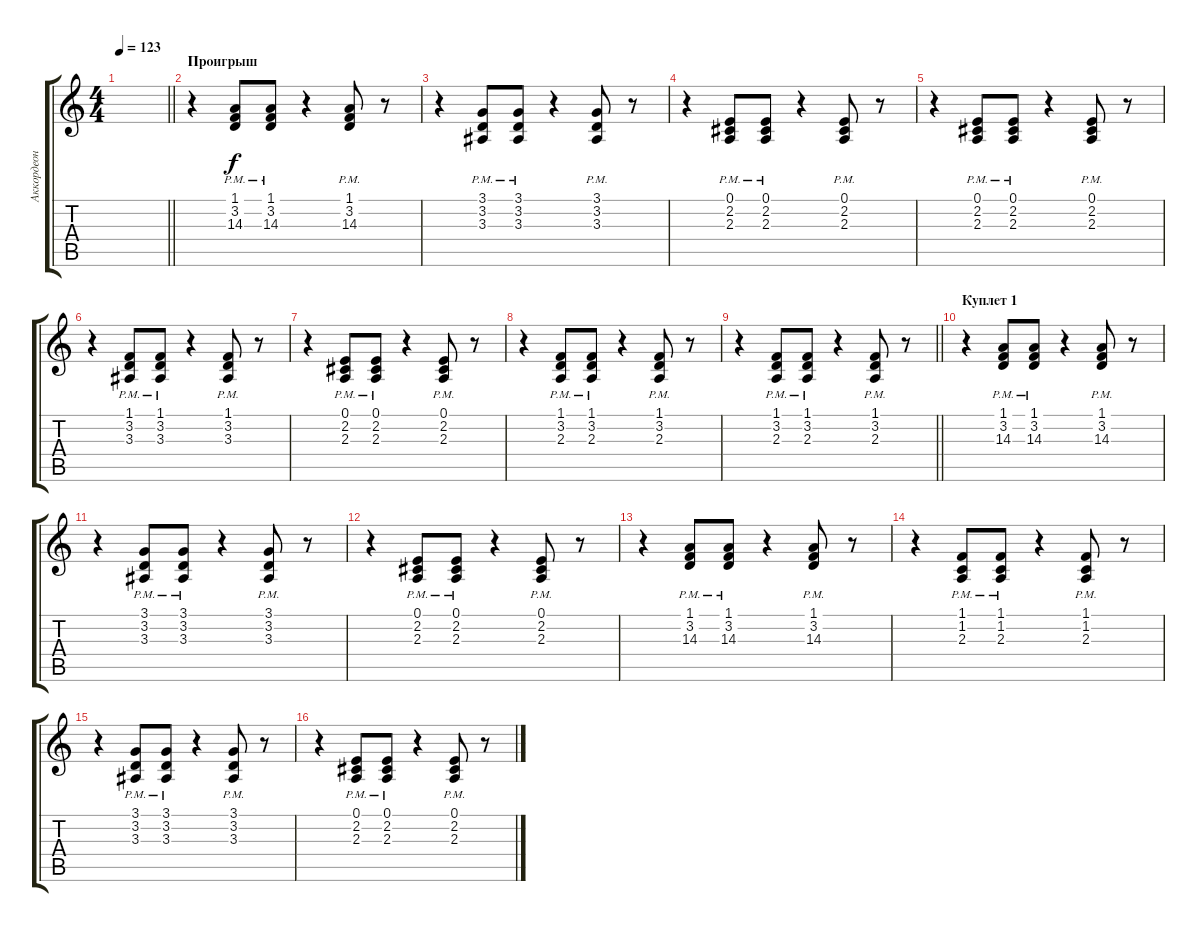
\track ("Аккордеон 2 (ритм)" "Аккордеон ") {instrument accordion}
\staff {score tabs}
\tuning (E4 B3 G3 D3 A2 E2) {hide}
\ts (4 4)
\tempo 123
\clef g2
\barLineRight lightlight
\ks c
|
\section ("" "Проигрыш")
r.4 (1.1{pm} 3.2{pm} 14.3{pm}).8 (1.1{pm} 3.2{pm} 14.3{pm}).8 r.4 (1.1{pm} 3.2{pm} 14.3{pm}).8 r.8 |
r.4 (3.1{pm} 3.2{pm} 3.3{pm}).8 (3.1{pm} 3.2{pm} 3.3{pm}).8 r.4 (3.1{pm} 3.2{pm} 3.3{pm}).8 r.8 |
r.4 (0.1{pm} 2.2{pm} 2.3{pm}).8 (0.1{pm} 2.2{pm} 2.3{pm}).8 r.4 (0.1{pm} 2.2{pm} 2.3{pm}).8 r.8 |
r.4 (0.1{pm} 2.2{pm} 2.3{pm}).8 (0.1{pm} 2.2{pm} 2.3{pm}).8 r.4 (0.1{pm} 2.2{pm} 2.3{pm}).8 r.8 |
r.4 (1.1{pm} 3.2{pm} 3.3{pm}).8 (1.1{pm} 3.2{pm} 3.3{pm}).8 r.4 (1.1{pm} 3.2{pm} 3.3{pm}).8 r.8 |
r.4 (0.1{pm} 2.2{pm} 2.3{pm}).8 (0.1{pm} 2.2{pm} 2.3{pm}).8 r.4 (0.1{pm} 2.2{pm} 2.3{pm}).8 r.8 |
r.4 (1.1{pm} 3.2{pm} 2.3{pm}).8 (1.1{pm} 3.2{pm} 2.3{pm}).8 r.4 (1.1{pm} 3.2{pm} 2.3{pm}).8 r.8 |
\barLineRight lightlight
r.4 (1.1{pm} 3.2{pm} 2.3{pm}).8 (1.1{pm} 3.2{pm} 2.3{pm}).8 r.4 (1.1{pm} 3.2{pm} 2.3{pm}).8 r.8 |
\section ("" "Куплет 1")
r.4 (1.1{pm} 3.2{pm} 14.3{pm}).8 (1.1{pm} 3.2{pm} 14.3{pm}).8 r.4 (1.1{pm} 3.2{pm} 14.3{pm}).8 r.8 |
r.4 (3.1{pm} 3.2{pm} 3.3{pm}).8 (3.1{pm} 3.2{pm} 3.3{pm}).8 r.4 (3.1{pm} 3.2{pm} 3.3{pm}).8 r.8 |
r.4 (0.1{pm} 2.2{pm} 2.3{pm}).8 (0.1{pm} 2.2{pm} 2.3{pm}).8 r.4 (0.1{pm} 2.2{pm} 2.3{pm}).8 r.8 |
r.4 (1.1{pm} 3.2{pm} 14.3{pm}).8 (1.1{pm} 3.2{pm} 14.3{pm}).8 r.4 (1.1{pm} 3.2{pm} 14.3{pm}).8 r.8 |
r.4 (1.1{pm} 1.2{pm} 2.3{pm}).8 (1.1{pm} 1.2{pm} 2.3{pm}).8 r.4 (1.1{pm} 1.2{pm} 2.3{pm}).8 r.8 |
r.4 (3.1{pm} 3.2{pm} 3.3{pm}).8 (3.1{pm} 3.2{pm} 3.3{pm}).8 r.4 (3.1{pm} 3.2{pm} 3.3{pm}).8 r.8 |
r.4 (0.1{pm} 2.2{pm} 2.3{pm}).8 (0.1{pm} 2.2{pm} 2.3{pm}).8 r.4 (0.1{pm} 2.2{pm} 2.3{pm}).8 r.8
